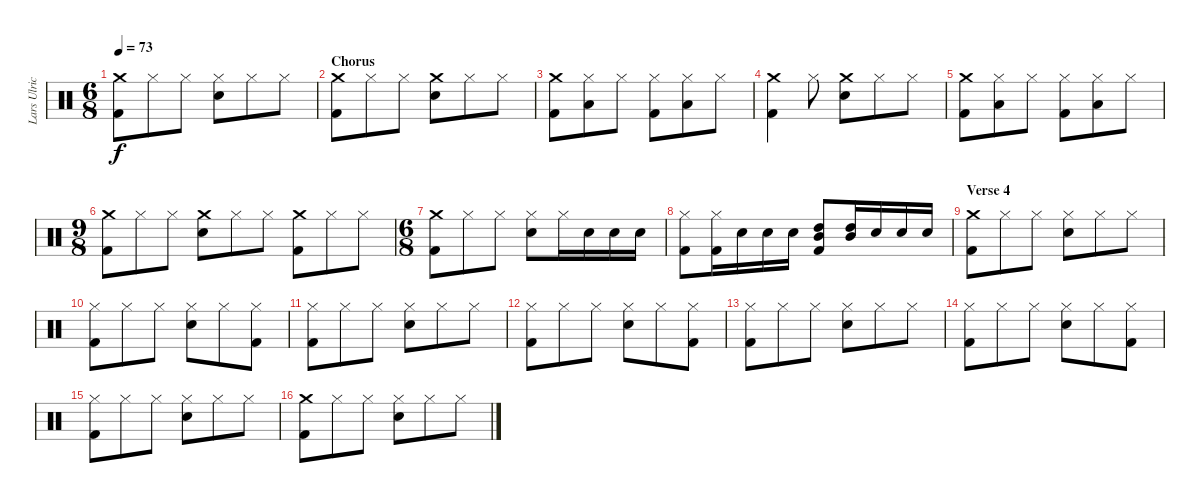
\track ("Lars Ulrich" "Lars Ulric") {instrument percussion}
\staff {score}
\articulation defaults
\ts (6 8)
\tempo 73
\clef neutral
\ks c
("Kick (hit) 2" "Crash medium (hit)").8{dy f} "Hi-Hat (closed)".8 "Hi-Hat (closed)".8 ("Snare (hit) 2" "Hi-Hat (closed)").8 "Hi-Hat (closed)".8 "Hi-Hat (closed)".8 |
\section ("" "Chorus")
("Crash medium (hit)" "Kick (hit) 2").8 "Hi-Hat (closed)".8 "Hi-Hat (closed)".8 ("Crash medium (hit)" "Snare (hit) 2").8 "Hi-Hat (closed)".8 "Hi-Hat (closed)".8 |
("Kick (hit) 2" "Crash medium (hit)").8 ("Low Tom (hit)" "Hi-Hat (closed)").8 "Hi-Hat (closed)".8 ("Kick (hit) 2" "Hi-Hat (closed)").8 ("Hi-Hat (closed)" "Low Tom (hit)").8 "Hi-Hat (closed)".8 |
("Kick (hit) 2" "Crash medium (hit)").4 "Hi-Hat (closed)".8 ("Crash medium (hit)" "Snare (hit) 2").8 "Hi-Hat (closed)".8 "Hi-Hat (closed)".8 |
("Kick (hit) 2" "Crash medium (hit)").8 ("Low Tom (hit)" "Hi-Hat (closed)").8 "Hi-Hat (closed)".8 ("Kick (hit) 2" "Hi-Hat (closed)").8 ("Hi-Hat (closed)" "Low Tom (hit)").8 "Hi-Hat (closed)".8 |
\ts (9 8)
("Kick (hit) 2" "Crash medium (hit)").8 "Hi-Hat (closed)".8 "Hi-Hat (closed)".8 ("Crash medium (hit)" "Snare (hit) 2").8 "Hi-Hat (closed)".8 "Hi-Hat (closed)".8 ("Crash medium (hit)" "Kick (hit) 2").8 "Hi-Hat (closed)".8 "Hi-Hat (closed)".8 |
\ts (6 8)
("Kick (hit) 2" "Crash medium (hit)").8 "Hi-Hat (closed)".8 "Hi-Hat (closed)".8 ("Snare (hit) 2" "Hi-Hat (closed)").8 "Hi-Hat (closed)".16 "Snare (hit) 2".16 "Snare (hit) 2".16 "Snare (hit) 2".16 |
("Kick (hit) 2" "Hi-Hat (closed)").8 ("Hi-Hat (closed)" "Kick (hit) 2").16 "Snare (hit) 2".16 "Snare (hit) 2".16 "Snare (hit) 2".16 ("High Tom (hit)" "Mid Tom (hit)" "Kick (hit) 2").8 ("High Tom (hit)" "Mid Tom (hit)").16 "Snare (hit) 2".16 "Snare (hit) 2".16 "Snare (hit) 2".16 |
\section ("" "Verse 4")
("Kick (hit) 2" "Crash medium (hit)").8 "Hi-Hat (closed)".8 "Hi-Hat (closed)".8 ("Snare (hit) 2" "Hi-Hat (closed)").8 "Hi-Hat (closed)".8 "Hi-Hat (closed)".8 |
("Kick (hit) 2" "Hi-Hat (closed)").8 "Hi-Hat (closed)".8 "Hi-Hat (closed)".8 ("Snare (hit) 2" "Hi-Hat (closed)").8 "Hi-Hat (closed)".8 ("Kick (hit) 2" "Hi-Hat (closed)").8 |
("Hi-Hat (closed)" "Kick (hit) 2").8 "Hi-Hat (closed)".8 "Hi-Hat (closed)".8 ("Snare (hit) 2" "Hi-Hat (closed)").8 "Hi-Hat (closed)".8 "Hi-Hat (closed)".8 |
("Kick (hit) 2" "Hi-Hat (closed)").8 "Hi-Hat (closed)".8 "Hi-Hat (closed)".8 ("Snare (hit) 2" "Hi-Hat (closed)").8 "Hi-Hat (closed)".8 ("Kick (hit) 2" "Hi-Hat (closed)").8 |
("Kick (hit) 2" "Hi-Hat (closed)").8 "Hi-Hat (closed)".8 "Hi-Hat (closed)".8 ("Snare (hit) 2" "Hi-Hat (closed)").8 "Hi-Hat (closed)".8 "Hi-Hat (closed)".8 |
("Kick (hit) 2" "Hi-Hat (closed)").8 "Hi-Hat (closed)".8 "Hi-Hat (closed)".8 ("Snare (hit) 2" "Hi-Hat (closed)").8 "Hi-Hat (closed)".8 ("Kick (hit) 2" "Hi-Hat (closed)").8 |
("Kick (hit) 2" "Hi-Hat (closed)").8 "Hi-Hat (closed)".8 "Hi-Hat (closed)".8 ("Snare (hit) 2" "Hi-Hat (closed)").8 "Hi-Hat (closed)".8 "Hi-Hat (closed)".8 |
("Kick (hit) 2" "Crash medium (hit)").8 "Hi-Hat (closed)".8 "Hi-Hat (closed)".8 ("Snare (hit) 2" "Hi-Hat (closed)").8 "Hi-Hat (closed)".8 "Hi-Hat (closed)".8
